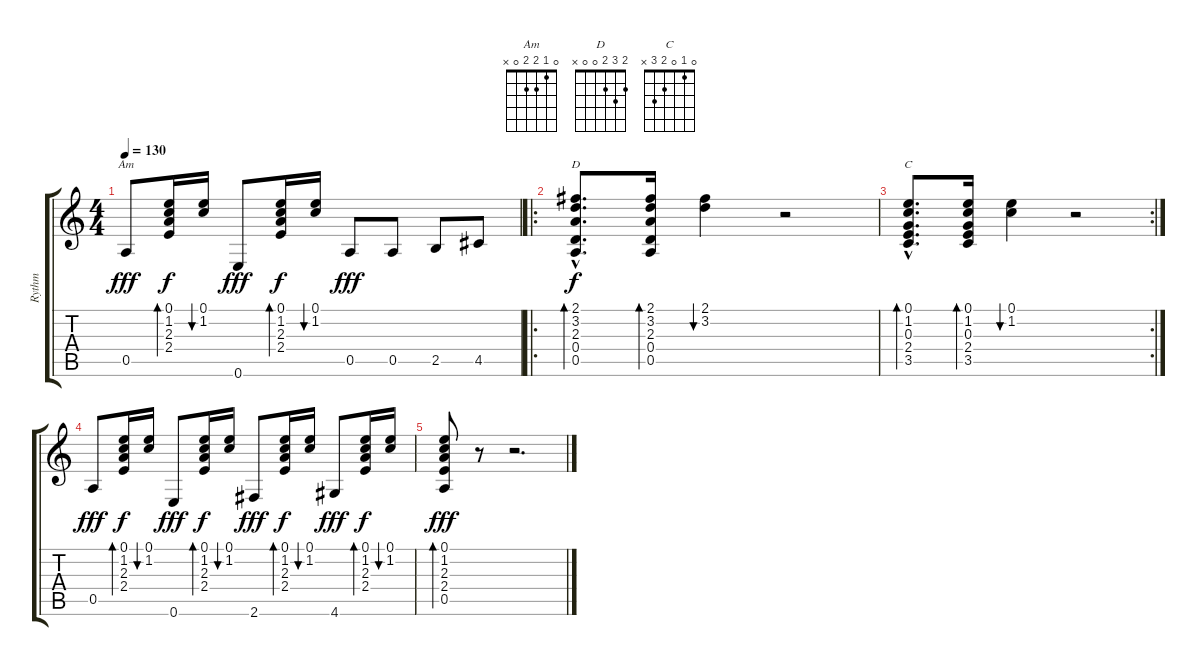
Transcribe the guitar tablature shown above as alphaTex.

\track ("Rythm" "Rythm") {instrument acousticguitarsteel}
\staff {score tabs}
\tuning (E4 B3 G3 D3 A2 E2) {hide}
\chord ("Am" 0 1 2 2 0 x)
\chord ("D" 2 3 2 0 0 x)
\chord ("C" 0 1 0 2 3 x)
\ts (4 4)
\tempo 130
\clef g2
\ks c
0.5.8{ch "Am" dy fff} (0.1 1.2 2.3 2.4).16{bd 120 dy f} (0.1 1.2).16{bu 120} 0.6.8{dy fff} (0.1 1.2 2.3 2.4).16{bd 120 dy f} (0.1 1.2).16{bu 120} 0.5.8{dy fff} 0.5.8 2.5.8 4.5.8 |
\ro
(2.1{hac} 3.2{hac} 2.3{hac} 0.4{hac} 0.5{hac}).8{d bd 240 ch "D" dy f} (2.1 3.2 2.3 0.4 0.5).16{bd 120} (2.1 3.2).4{bu 240} r.2 |
\rc 2
(0.1{hac} 1.2{hac} 0.3{hac} 2.4{hac} 3.5{hac}).8{d bd 240 ch "C"} (0.1 1.2 0.3 2.4 3.5).16{bd 240} (0.1 1.2).4{bu 240} r.2 |
0.5.8{dy fff} (0.1 1.2 2.3 2.4).16{bd 120 dy f} (0.1 1.2).16{bu 120} 0.6.8{dy fff} (0.1 1.2 2.3 2.4).16{bd 120 dy f} (0.1 1.2).16{bu 120} 2.6.8{dy fff} (0.1 1.2 2.3 2.4).16{bd 120 dy f} (0.1 1.2).16{bu 120} 4.6.8{dy fff} (0.1 1.2 2.3 2.4).16{bd 120 dy f} (0.1 1.2).16{bu 120} |
(0.1 1.2 2.3 2.4 0.5).8{bd 120 dy fff} r.8 r.2{d}
